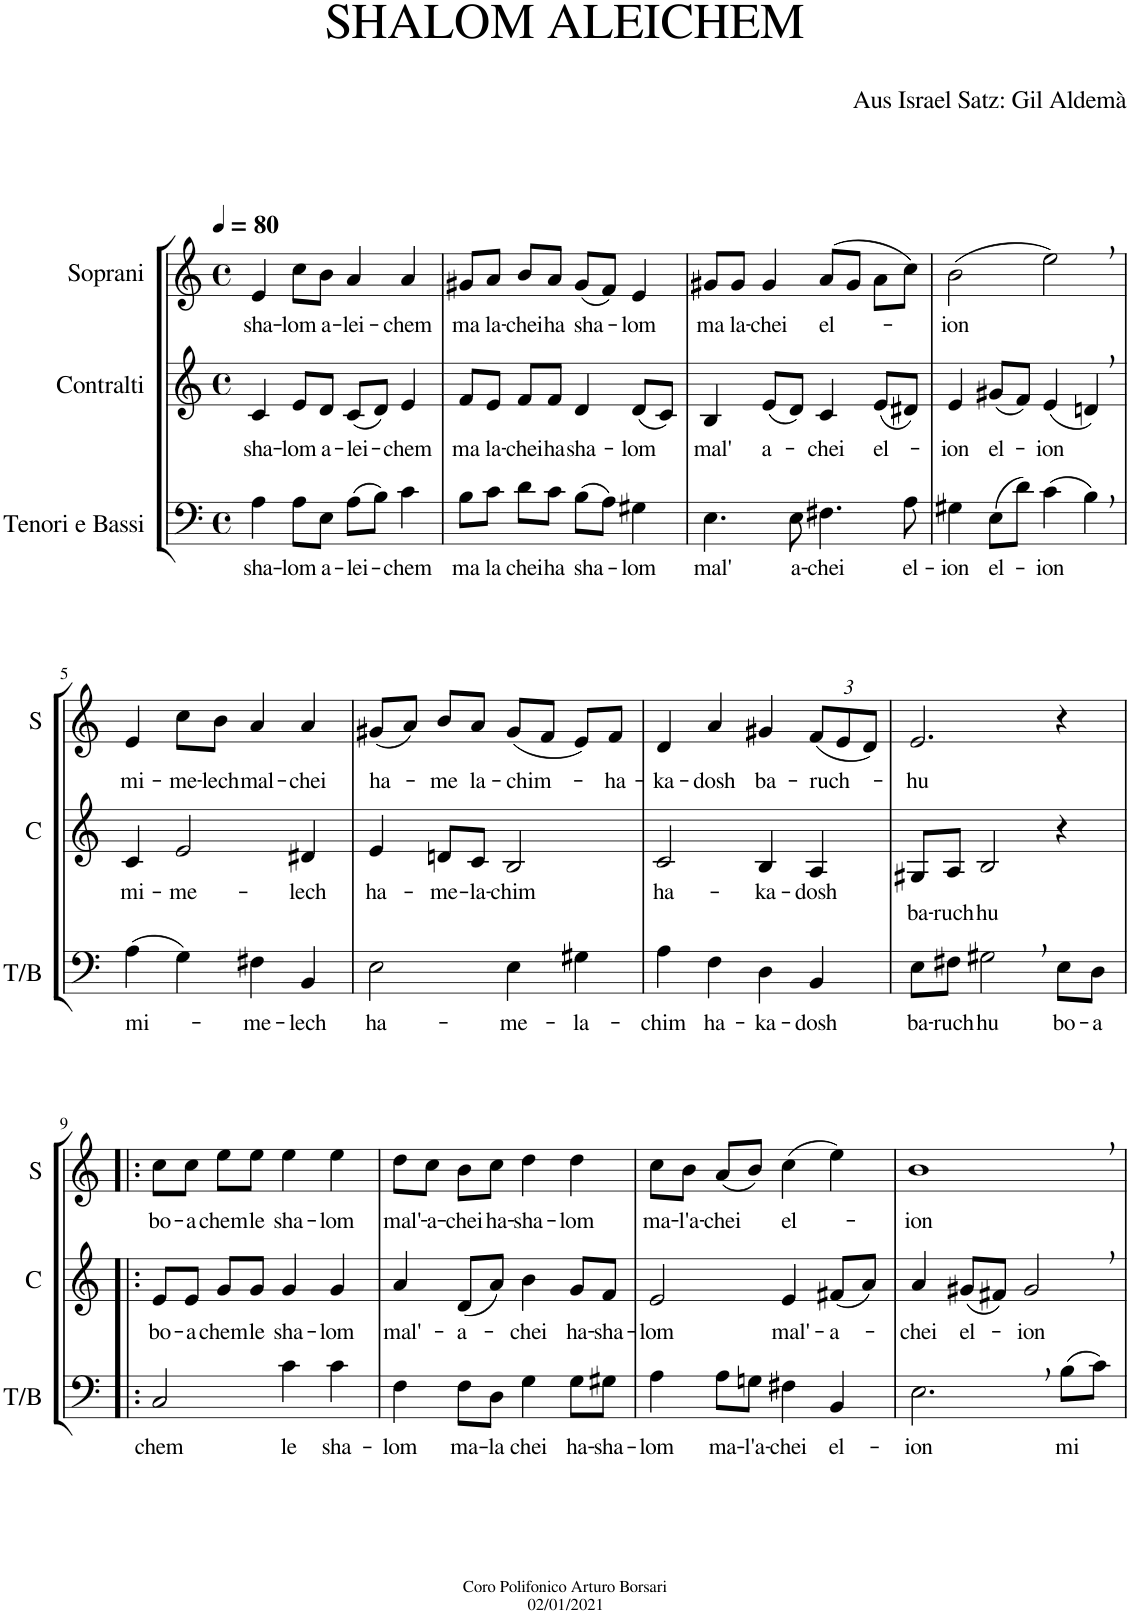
**kern	**text	**kern	**text	**kern	**text
*part3	*part3	*part2	*part2	*part1	*part1
*staff3	*staff3	*staff2	*staff2	*staff1	*staff1
*I"Tenori e Bassi	*	*I"Contralti	*	*I"Soprani	*
*I'T/B	*	*I'C	*	*I'S	*
*clefF4	*	*clefG2	*	*clefG2	*
*	*	*	*	*Trd1c2	*
*k[]	*	*k[]	*	*k[]	*
*M4/4	*	*M4/4	*	*M4/4	*
*met(c)	*	*met(c)	*	*met(c)	*
*MM80	*	*MM80	*	*MM80	*
=1	=1	=1	=1	=1	=1
!	!LO:LY:b	!	!LO:LY:b	!	!LO:LY:b
4A\	sha-	4c/	sha-	4e/	sha-
!	!LO:LY:b	!	!LO:LY:b	!	!LO:LY:b
8A\L	-lom	8e/L	-lom	8cc\L	-lom
!	!LO:LY:b	!	!LO:LY:b	!	!LO:LY:b
8E\J	a-	8d/J	a-	8b\J	a-
!	!LO:LY:b	!	!LO:LY:b	!	!LO:LY:b
(8A\L	-lei-	(8c/L	-lei-	4a/	-lei-
8B\J)	.	8d/J)	.	.	.
!	!LO:LY:b	!	!LO:LY:b	!	!LO:LY:b
4c\	-chem	4e/	-chem	4a/	-chem
=2	=2	=2	=2	=2	=2
!	!LO:LY:b	!	!LO:LY:b	!	!LO:LY:b
8B\L	ma	8f/L	ma	8g#X/L	ma
!	!LO:LY:b	!	!LO:LY:b	!	!LO:LY:b
8c\J	la	8e/J	la-	8a/J	la-
!	!LO:LY:b	!	!LO:LY:b	!	!LO:LY:b
8d\L	chei	8f/L	-chei	8b/L	-chei
!	!LO:LY:b	!	!LO:LY:b	!	!LO:LY:b
8c\J	ha	8f/J	ha	8a/J	ha
!	!LO:LY:b	!	!LO:LY:b	!	!LO:LY:b
(8B\L	sha-	4d/	sha-	(8g#/L	sha-
8A\J)	.	.	.	8f/J)	.
!	!LO:LY:b	!	!LO:LY:b	!	!LO:LY:b
4G#X\	-lom	(8d/L	-lom	4e/	-lom
.	.	8c/J)	.	.	.
=3	=3	=3	=3	=3	=3
!	!LO:LY:b	!	!LO:LY:b	!	!LO:LY:b
4.E\	mal'	4B/	mal'	8g#X/L	ma
!	!	!	!	!	!LO:LY:b
.	.	.	.	8g#/J	la-
!	!	!	!LO:LY:b	!	!LO:LY:b
.	.	(8e/L	a-	4g#/	-chei
!	!LO:LY:b	!	!	!	!
8E\	a-	8d/J)	.	.	.
!	!LO:LY:b	!	!LO:LY:b	!	!LO:LY:b
4.F#X\	-chei	4c/	-chei	(8a/L	el-
.	.	.	.	8g#/J	.
!	!	!	!LO:LY:b	!	!
.	.	(8e/L	el-	8a\L	.
!	!LO:LY:b	!	!	!	!
8A\	el-	8d#X/J)	.	8cc\J)	.
=4	=4	=4	=4	=4	=4
!	!LO:LY:b	!	!LO:LY:b	!	!LO:LY:b
4G#X\	-ion	4e/	-ion	(2b\	-ion
!	!LO:LY:b	!	!LO:LY:b	!	!
(8E\L	el-	(8g#X/L	el-	.	.
8d\J)	.	8f/J)	.	.	.
!	!LO:LY:b	!	!LO:LY:b	!	!
(4c\	-ion	(4e/	-ion	2ee,\)	.
4B,\)	.	4dn,/)	.	.	.
!!LO:LB:g=z
=5	=5	=5	=5	=5	=5
!	!LO:LY:b	!	!LO:LY:b	!	!LO:LY:b
(4A\	mi-	4c/	mi-	4e/	mi-
!	!	!	!LO:LY:b	!	!LO:LY:b
4G\)	.	2e/	-me-	8cc\L	-me-
!	!	!	!	!	!LO:LY:b
.	.	.	.	8b\J	-lech
!	!LO:LY:b	!	!	!	!LO:LY:b
4F#X\	-me-	.	.	4a/	mal-
!	!LO:LY:b	!	!LO:LY:b	!	!LO:LY:b
4BB/	-lech	4d#X/	-lech	4a/	-chei
=6	=6	=6	=6	=6	=6
!	!LO:LY:b	!	!LO:LY:b	!	!LO:LY:b
2E\	ha-	4e/	ha-	(8g#X/L	ha-
.	.	.	.	8a/J)	.
!	!	!	!LO:LY:b	!	!LO:LY:b
.	.	8dn/L	-me-	8b/L	-me
!	!	!	!LO:LY:b	!	!LO:LY:b
.	.	8c/J	-la-	8a/J	la-
!	!LO:LY:b	!	!LO:LY:b	!	!LO:LY:b
4E\	-me-	2B/	-chim	(8g#/L	-chim-
.	.	.	.	8f/J	.
!	!LO:LY:b	!	!	!	!
4G#X\	-la-	.	.	8e/L)	.
!	!	!	!	!	!LO:LY:b
.	.	.	.	8f/J	-ha-
=7	=7	=7	=7	=7	=7
!	!LO:LY:b	!	!LO:LY:b	!	!LO:LY:b
4A\	-chim	2c/	ha-	4d/	-ka-
!	!LO:LY:b	!	!	!	!LO:LY:b
4F\	ha-	.	.	4a/	-dosh
!	!LO:LY:b	!	!LO:LY:b	!	!LO:LY:b
4D\	-ka-	4B/	-ka-	4g#X/	ba-
!	!LO:LY:b	!	!LO:LY:b	!	!
*	*	*	*	*Xbrackettup	*
!	!	!	!	!	!LO:LY:b
4BB/	-dosh	4A/	-dosh	(12f/L	-ruch-
.	.	.	.	12e/	.
.	.	.	.	12d/J)	.
=8	=8	=8	=8	=8	=8
!	!LO:LY:b	!	!LO:LY:b	!	!LO:LY:b
8E\L	ba-	8G#X/L	ba-	2.e/	-hu
!	!LO:LY:b	!	!LO:LY:b	!	!
8F#X\J	-ruch	8A/J	-ruch	.	.
!	!LO:LY:b	!	!LO:LY:b	!	!
2G#X,\	hu	2B/	hu	.	.
!	!LO:LY:b	!	!	!	!
8E\L	bo-	4r	.	4r	.
!	!LO:LY:b	!	!	!	!
8D\J	-a	.	.	.	.
!!LO:LB:g=z
=9!|:	=9!|:	=9!|:	=9!|:	=9!|:	=9!|:
!	!LO:LY:b	!	!LO:LY:b	!	!LO:LY:b
2C/	chem	8e/L	bo-	8cc\L	bo-
!	!	!	!LO:LY:b	!	!LO:LY:b
.	.	8e/J	-a	8cc\J	-a
!	!	!	!LO:LY:b	!	!LO:LY:b
.	.	8g/L	chem	8ee\L	chem
!	!	!	!LO:LY:b	!	!LO:LY:b
.	.	8g/J	le	8ee\J	le
!	!LO:LY:b	!	!LO:LY:b	!	!LO:LY:b
4c\	le	4g/	sha-	4ee\	sha-
!	!LO:LY:b	!	!LO:LY:b	!	!LO:LY:b
4c\	sha-	4g/	-lom	4ee\	-lom
=10	=10	=10	=10	=10	=10
!	!LO:LY:b	!	!LO:LY:b	!	!LO:LY:b
4F\	-lom	4a/	mal'-	8dd\L	mal'-
!	!	!	!	!	!LO:LY:b
.	.	.	.	8cc\J	-a-
!	!LO:LY:b	!	!LO:LY:b	!	!LO:LY:b
8F\L	ma-	(8d/L	-a-	8b\L	-chei
!	!LO:LY:b	!	!	!	!LO:LY:b
8D\J	-la	8a/J)	.	8cc\J	ha-
!	!LO:LY:b	!	!LO:LY:b	!	!LO:LY:b
4G\	chei	4b\	-chei	4dd\	-sha-
!	!LO:LY:b	!	!LO:LY:b	!	!LO:LY:b
8G\L	ha-	8g/L	ha-	4dd\	-lom
!	!LO:LY:b	!	!LO:LY:b	!	!
8G#X\J	-sha-	8f/J	-sha-	.	.
=11	=11	=11	=11	=11	=11
!	!LO:LY:b	!	!LO:LY:b	!	!LO:LY:b
4A\	-lom	2e/	-lom	8cc\L	ma-
!	!	!	!	!	!LO:LY:b
.	.	.	.	8b\J	-l'a-
!	!LO:LY:b	!	!	!	!LO:LY:b
8A\L	ma-	.	.	(8a/L	-chei
!	!LO:LY:b	!	!	!	!
8Gn\J	-l'a-	.	.	8b/J)	.
!	!LO:LY:b	!	!LO:LY:b	!	!LO:LY:b
4F#X\	-chei	4e/	mal'-	(4cc\	el-
!	!LO:LY:b	!	!LO:LY:b	!	!
4BB/	el-	(8f#X/L	-a-	4ee\)	.
.	.	8a/J)	.	.	.
=12	=12	=12	=12	=12	=12
!	!LO:LY:b	!	!LO:LY:b	!	!LO:LY:b
2.E,\	-ion	4a/	-chei	1b,	-ion
!	!	!	!LO:LY:b	!	!
.	.	(8g#X/L	el-	.	.
.	.	8f#X/J)	.	.	.
!	!	!	!LO:LY:b	!	!
.	.	2g#,/	-ion	.	.
!	!LO:LY:b	!	!	!	!
(8B\L	mi	.	.	.	.
8c\J)	.	.	.	.	.
=	=	=	=	=	=
*-	*-	*-	*-	*-	*-
